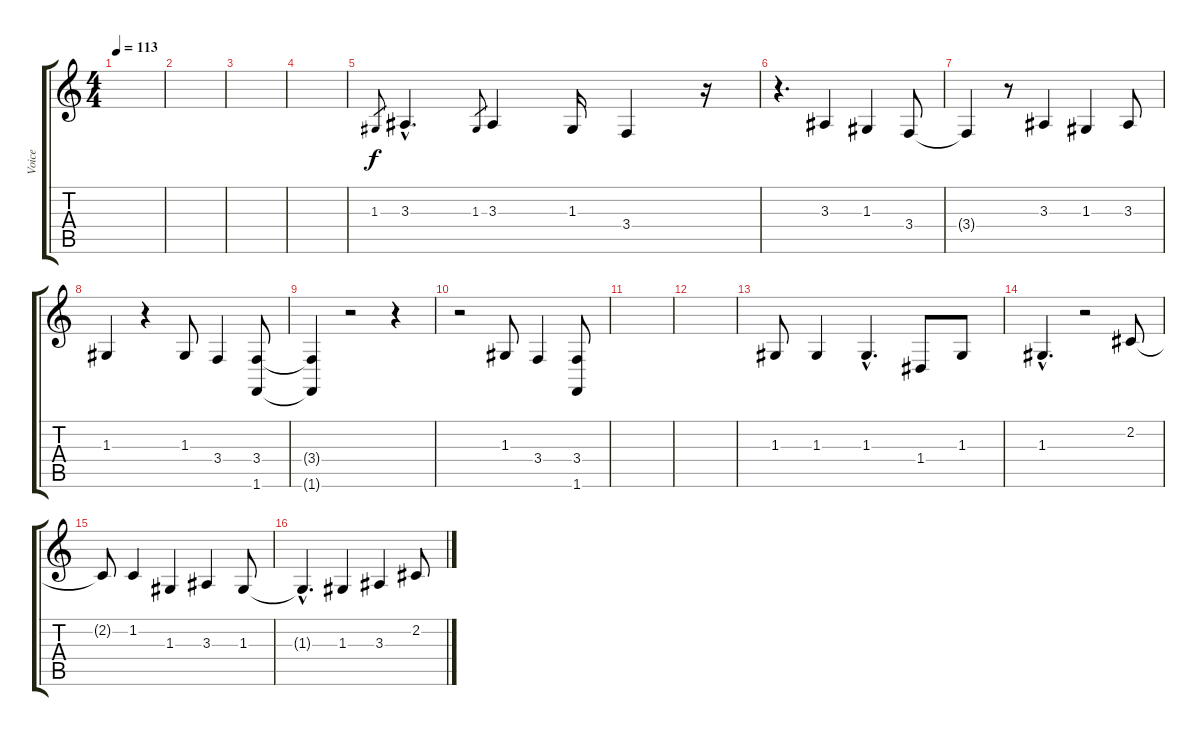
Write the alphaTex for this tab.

\track ("Voice" "Voice") {instrument frenchhorn}
\staff {score tabs}
\tuning (E4 B3 G3 D3 A2 E2) {hide}
\ts (4 4)
\tempo 113
\clef g2
\ks c
|
|
|
|
1.3.8{gr} 3.3{hac}.4{d} 1.3.8{gr} 3.3.4 1.3.16 3.4.4 r.16 |
r.4{d} 3.3.4 1.3.4 3.4.8 |
3.4{t}.4 r.8 3.3.4 1.3.4 3.3.8 |
1.3.4 r.4 1.3.8 3.4.4 (3.4 1.6).8 |
(3.4{t} 1.6{t}).4 r.2 r.4 |
r.2 1.3.8 3.4.4 (3.4 1.6).8 |
|
|
1.3.8 1.3.4 1.3{hac}.4{d} 1.4.8 1.3.8 |
1.3{hac}.4{d} r.2 2.2.8 |
2.2{t}.8 1.2.4 1.3.4 3.3.4 1.3.8 |
1.3{hac t}.4{d} 1.3.4 3.3.4 2.2.8
